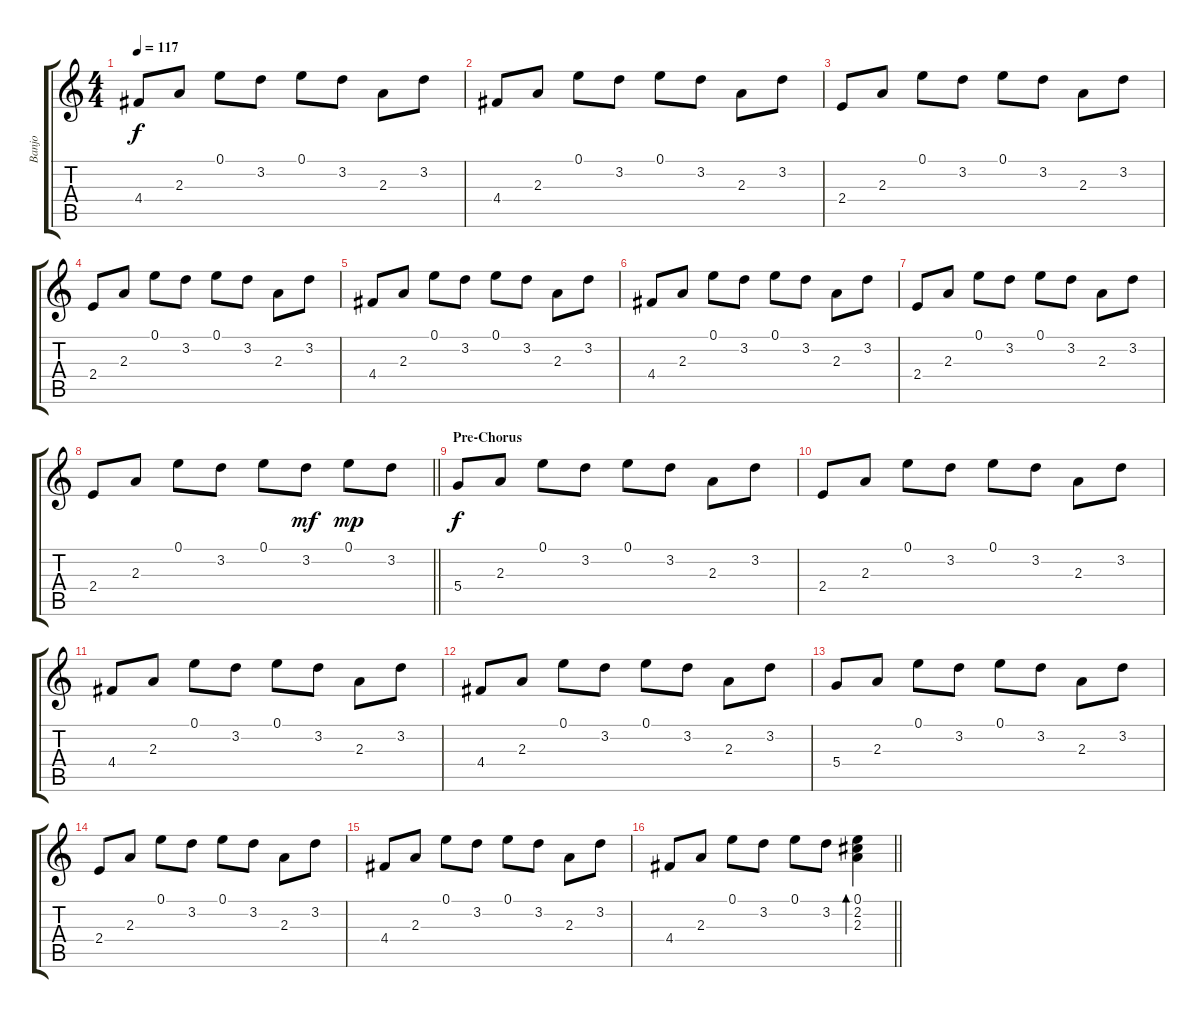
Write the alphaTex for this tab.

\track ("Banjo" "Banjo") {instrument banjo}
\staff {score tabs}
\tuning (E4 B3 G3 D3 A2 E2) {hide}
\displaytranspose 12
\ts (4 4)
\tempo 117
\clef g2
\ks c
4.4.8{dy f} 2.3.8 0.1.8 3.2.8 0.1.8 3.2.8 2.3.8 3.2.8 |
4.4.8 2.3.8 0.1.8 3.2.8 0.1.8 3.2.8 2.3.8 3.2.8 |
2.4.8 2.3.8 0.1.8 3.2.8 0.1.8 3.2.8 2.3.8 3.2.8 |
2.4.8 2.3.8 0.1.8 3.2.8 0.1.8 3.2.8 2.3.8 3.2.8 |
4.4.8 2.3.8 0.1.8 3.2.8 0.1.8 3.2.8 2.3.8 3.2.8 |
4.4.8 2.3.8 0.1.8 3.2.8 0.1.8 3.2.8 2.3.8 3.2.8 |
2.4.8 2.3.8 0.1.8 3.2.8 0.1.8 3.2.8 2.3.8 3.2.8 |
\barLineRight lightlight
2.4.8 2.3.8 0.1.8 3.2.8 0.1.8 3.2.8{dy mf} 0.1.8{dy mp} 3.2.8 |
\section ("" "Pre-Chorus")
5.4.8{dy f volume 4} 2.3.8 0.1.8 3.2.8 0.1.8 3.2.8 2.3.8 3.2.8 |
2.4.8 2.3.8 0.1.8 3.2.8 0.1.8 3.2.8 2.3.8 3.2.8 |
4.4.8 2.3.8 0.1.8 3.2.8 0.1.8 3.2.8 2.3.8 3.2.8 |
4.4.8 2.3.8 0.1.8 3.2.8 0.1.8 3.2.8 2.3.8 3.2.8 |
5.4.8 2.3.8 0.1.8 3.2.8 0.1.8 3.2.8 2.3.8 3.2.8 |
2.4.8 2.3.8 0.1.8 3.2.8 0.1.8 3.2.8 2.3.8 3.2.8 |
4.4.8 2.3.8 0.1.8 3.2.8 0.1.8 3.2.8 2.3.8 3.2.8 |
\barLineRight lightlight
4.4.8 2.3.8 0.1.8 3.2.8 0.1.8 3.2.8 (0.1 2.2 2.3).4{bd 120}
